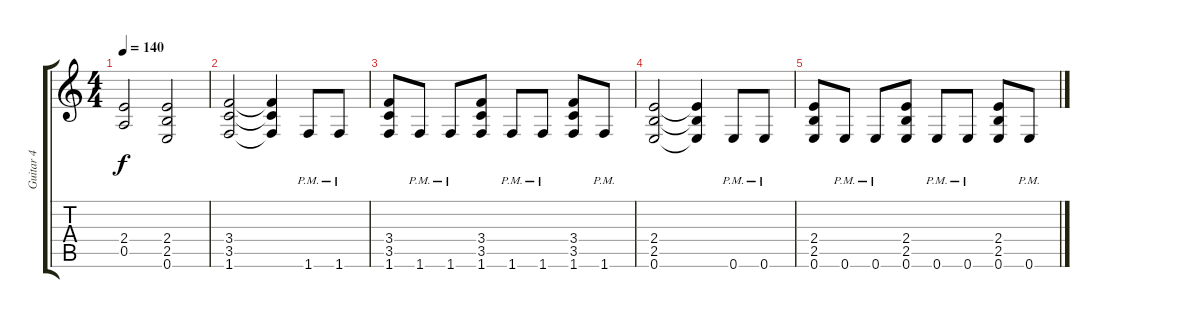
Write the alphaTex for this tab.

\track ("Guitar 4" "Guitar 4") {instrument distortionguitar}
\staff {score tabs}
\tuning (E4 B3 G3 D3 A2 E2) {hide}
\ts (4 4)
\tempo 140
\clef g2
\ks c
(2.4 0.5).2{dy f} (2.4 2.5 0.6).2 |
(3.4 3.5 1.6).2{volume 0} (3.4{t} 3.5{t} 1.6{t}).4 1.6{pm}.8 1.6{pm}.8 |
(3.4 3.5 1.6).8 1.6{pm}.8 1.6{pm}.8 (3.4 3.5 1.6).8 1.6{pm}.8 1.6{pm}.8 (3.4 3.5 1.6).8 1.6{pm}.8 |
(2.4 2.5 0.6).2 (2.4{t} 2.5{t} 0.6{t}).4 0.6{pm}.8 0.6{pm}.8 |
(2.4 2.5 0.6).8 0.6{pm}.8 0.6{pm}.8 (2.4 2.5 0.6).8 0.6{pm}.8 0.6{pm}.8 (2.4 2.5 0.6).8 0.6{pm}.8
